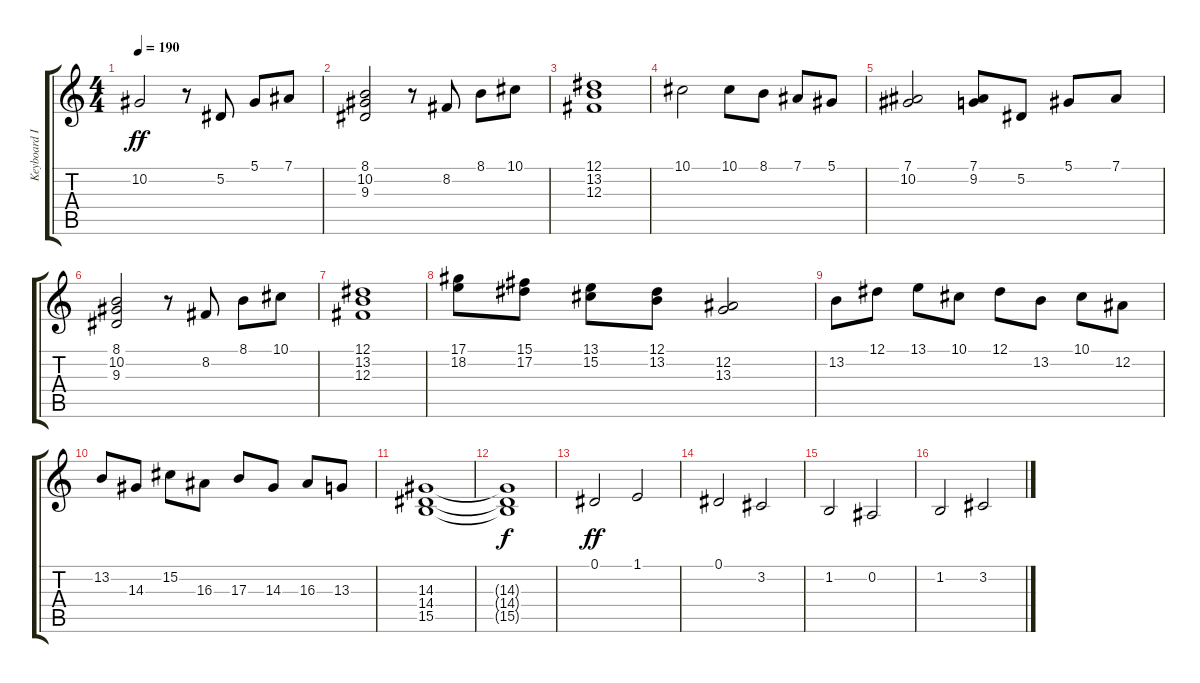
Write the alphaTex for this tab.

\track ("Keyboard I / Harpsichord" "Keyboard I") {instrument harpsichord}
\staff {score tabs}
\tuning (Eb4 Bb3 Gb3 Db3 Ab2 Eb2) {hide}
\ts (4 4)
\tempo 190
\clef g2
\ks c
10.2.2{dy ff volume 14} r.8 5.2.8 5.1.8 7.1.8 |
(8.1 10.2 9.3).2 r.8 8.2.8 8.1.8 10.1.8 |
(12.1 13.2 12.3).1 |
10.1.2 10.1.8 8.1.8 7.1.8 5.1.8 |
(7.1 10.2).2 (7.1 9.2).8 5.2.8 5.1.8 7.1.8 |
(8.1 10.2 9.3).2 r.8 8.2.8 8.1.8 10.1.8 |
(12.1 13.2 12.3).1 |
(17.1 18.2).8 (15.1 17.2).8 (13.1 15.2).8 (12.1 13.2).8 (12.2 13.3).2 |
13.2.8 12.1.8 13.1.8 10.1.8 12.1.8 13.2.8 10.1.8 12.2.8 |
13.2.8 14.3.8 15.2.8 16.3.8 17.3.8 14.3.8 16.3.8 13.3.8 |
(14.3 14.4 15.5).1 |
(14.3{t} 14.4{t} 15.5{t}).1{dy f} |
0.1.2{dy ff volume 11} 1.1.2 |
0.1.2 3.2.2 |
1.2.2 0.2.2 |
1.2.2 3.2.2
